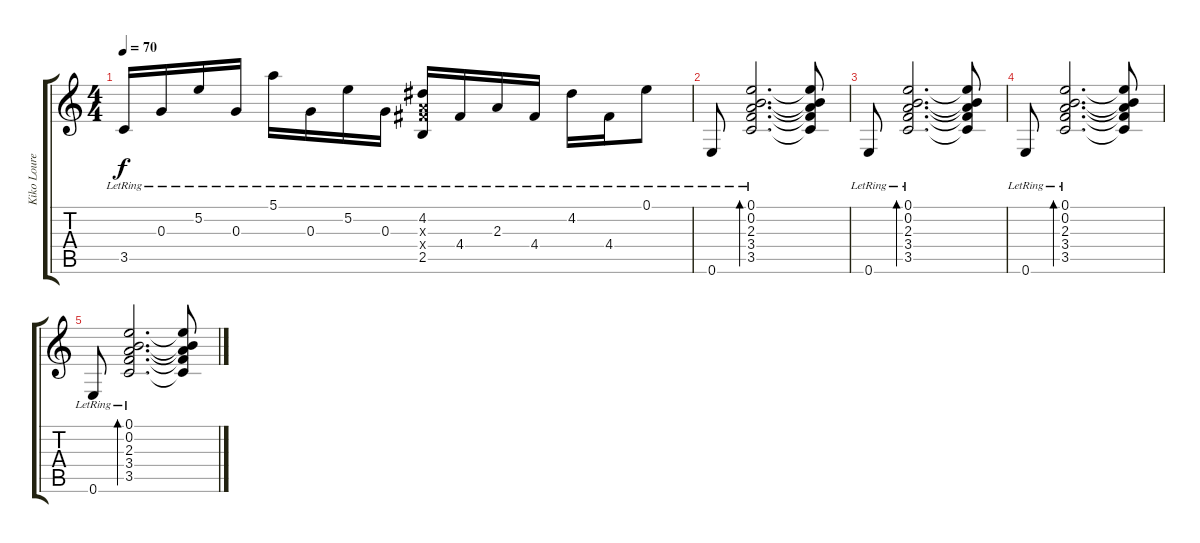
\track ("Kiko Loureiro/Rafael Bittencourt" "Kiko Loure") {instrument acousticguitarnylon}
\staff {score tabs}
\tuning (E4 B3 G3 D3 A2 E2) {hide}
\ts (4 4)
\tempo 70
\clef g2
\ks c
3.5{lr}.16{dy f} 0.3{lr}.16 5.2{lr}.16 0.3{lr}.16 5.1{lr}.16 0.3{lr}.16 5.2{lr}.16 0.3{lr}.16 (4.2{lr} 2.3{x} 4.4{x} 2.5{lr}).16 4.4{lr}.16 2.3{lr}.16 4.4{lr}.16 4.2{lr}.16 4.4{lr}.16 0.1{lr}.8 |
0.6{lr}.8 (0.1{lr} 0.2{lr} 2.3{lr} 3.4{lr} 3.5{lr}).2{d bd 120} (0.1{t} 0.2{t} 2.3{t} 3.4{t} 3.5{t}).8 |
0.6{lr}.8{volume 0} (0.1{lr} 0.2{lr} 2.3{lr} 3.4{lr} 3.5{lr}).2{d bd 120} (0.1{t} 0.2{t} 2.3{t} 3.4{t} 3.5{t}).8 |
0.6{lr}.8 (0.1{lr} 0.2{lr} 2.3{lr} 3.4{lr} 3.5{lr}).2{d bd 120} (0.1{t} 0.2{t} 2.3{t} 3.4{t} 3.5{t}).8 |
0.6{lr}.8 (0.1{lr} 0.2{lr} 2.3{lr} 3.4{lr} 3.5{lr}).2{d bd 120} (0.1{t} 0.2{t} 2.3{t} 3.4{t} 3.5{t}).8
